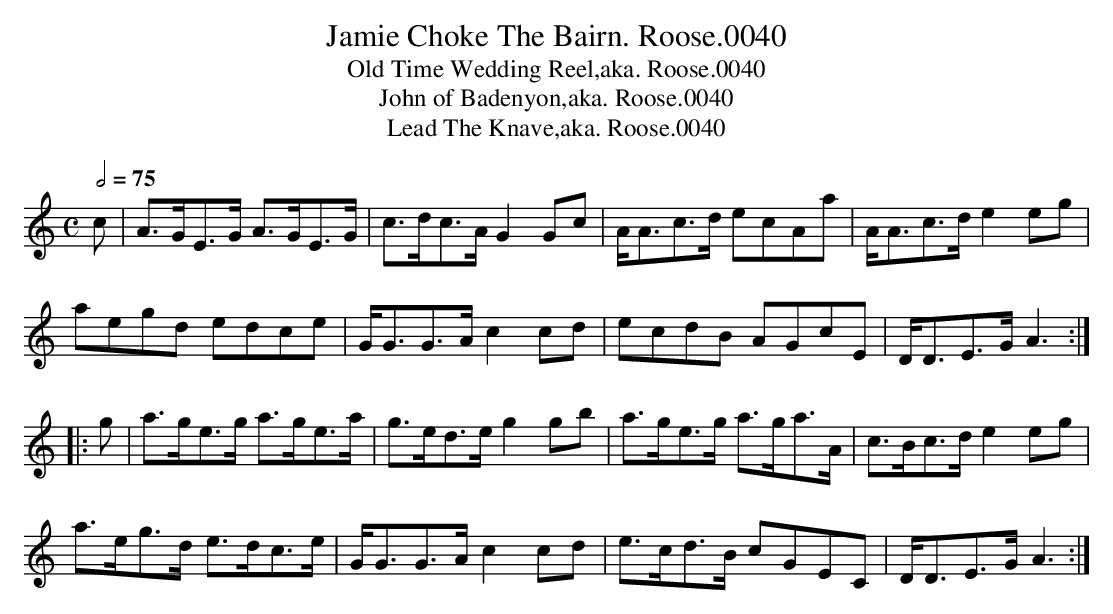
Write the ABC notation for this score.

X:1
T:Jamie Choke The Bairn. Roose.0040
T:Old Time Wedding Reel,aka. Roose.0040
T:John of Badenyon,aka. Roose.0040
T:Lead The Knave,aka. Roose.0040
M:C
L:1/8
Q:2/4=75
K:Am
c | A>GE>G A>GE>G | c>dc>A G2Gc | A<Ac>d ecAa | A<Ac>d e2eg |
aegd edce | G<GG>A c2cd | ecdB AGcE | D<DE>G A3 :|
|: g | a>ge>g a>ge>a | g>ed>e g2gb | a>ge>g a>ga>A | c>Bc>d e2eg |
a>eg>d e>dc>e | G<GG>A c2cd | e>cd>B cGEC | D<DE>G A3 :|
